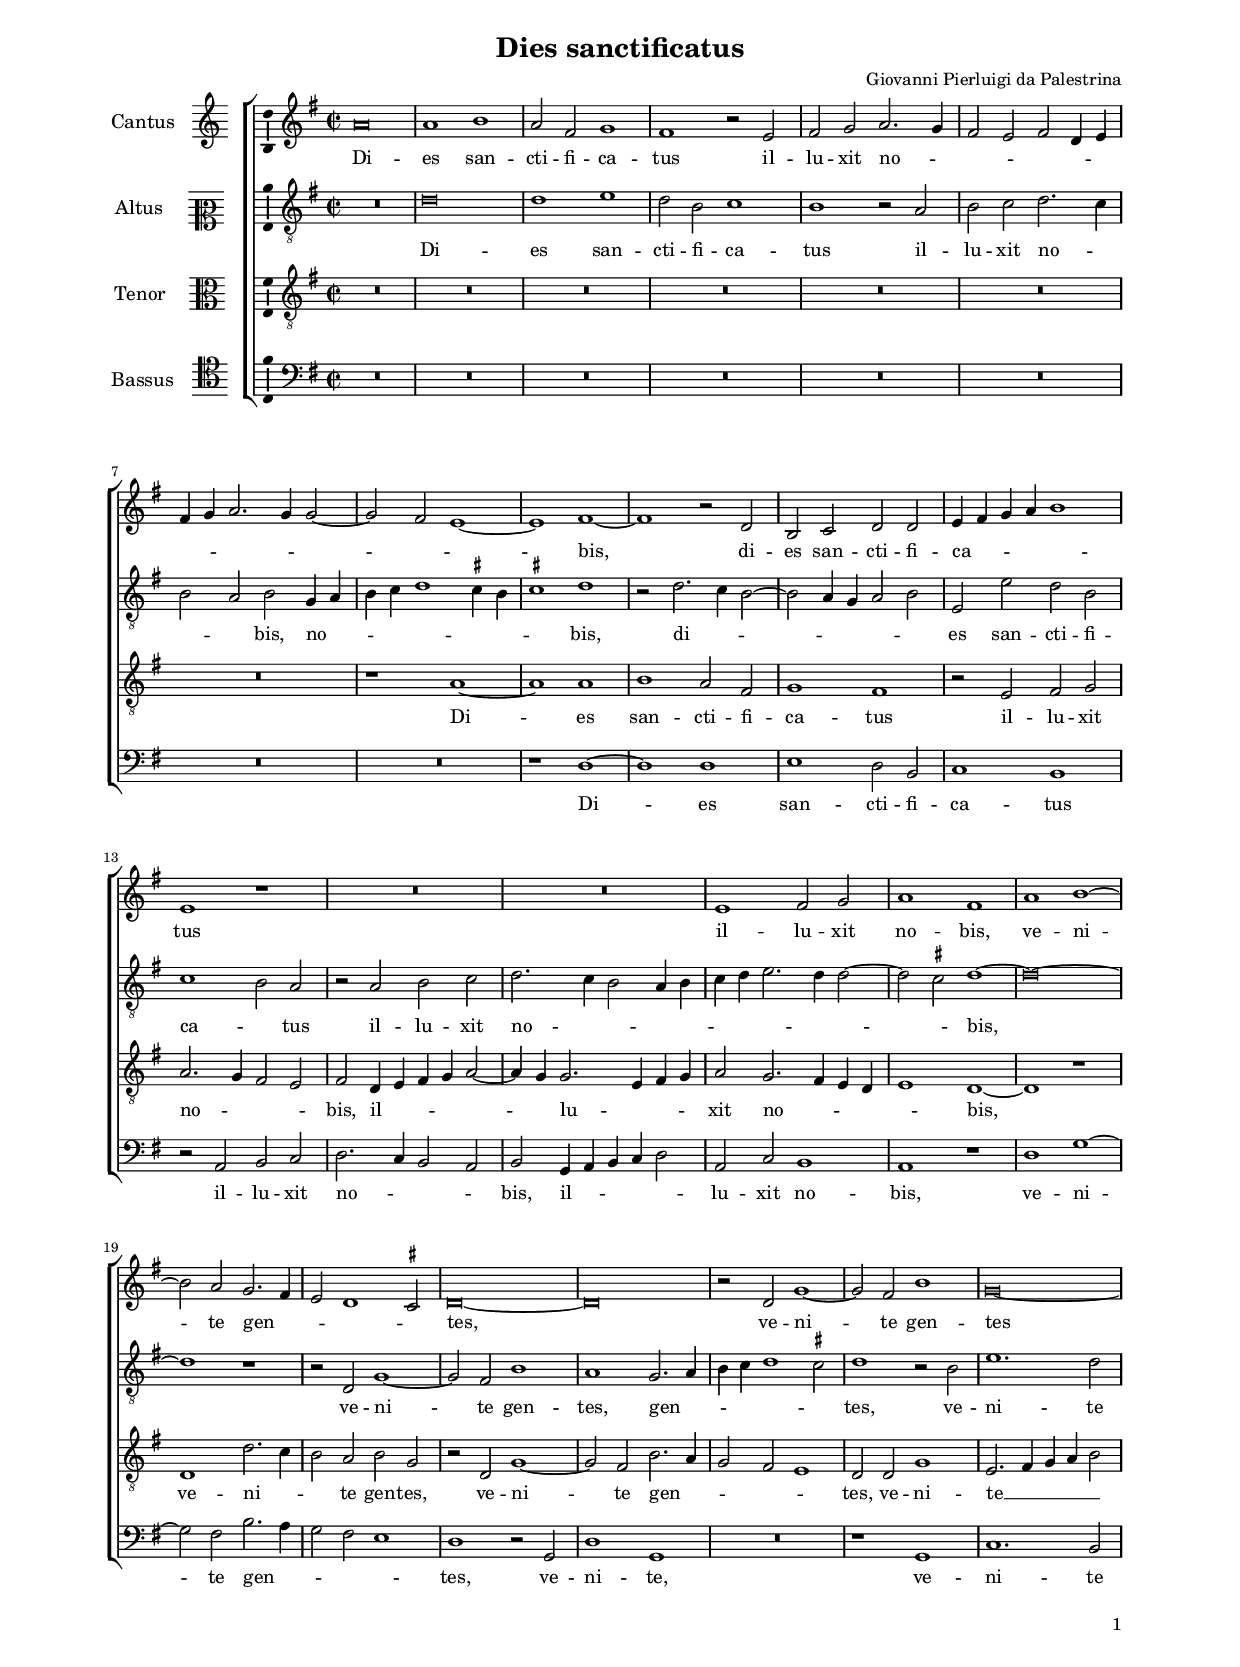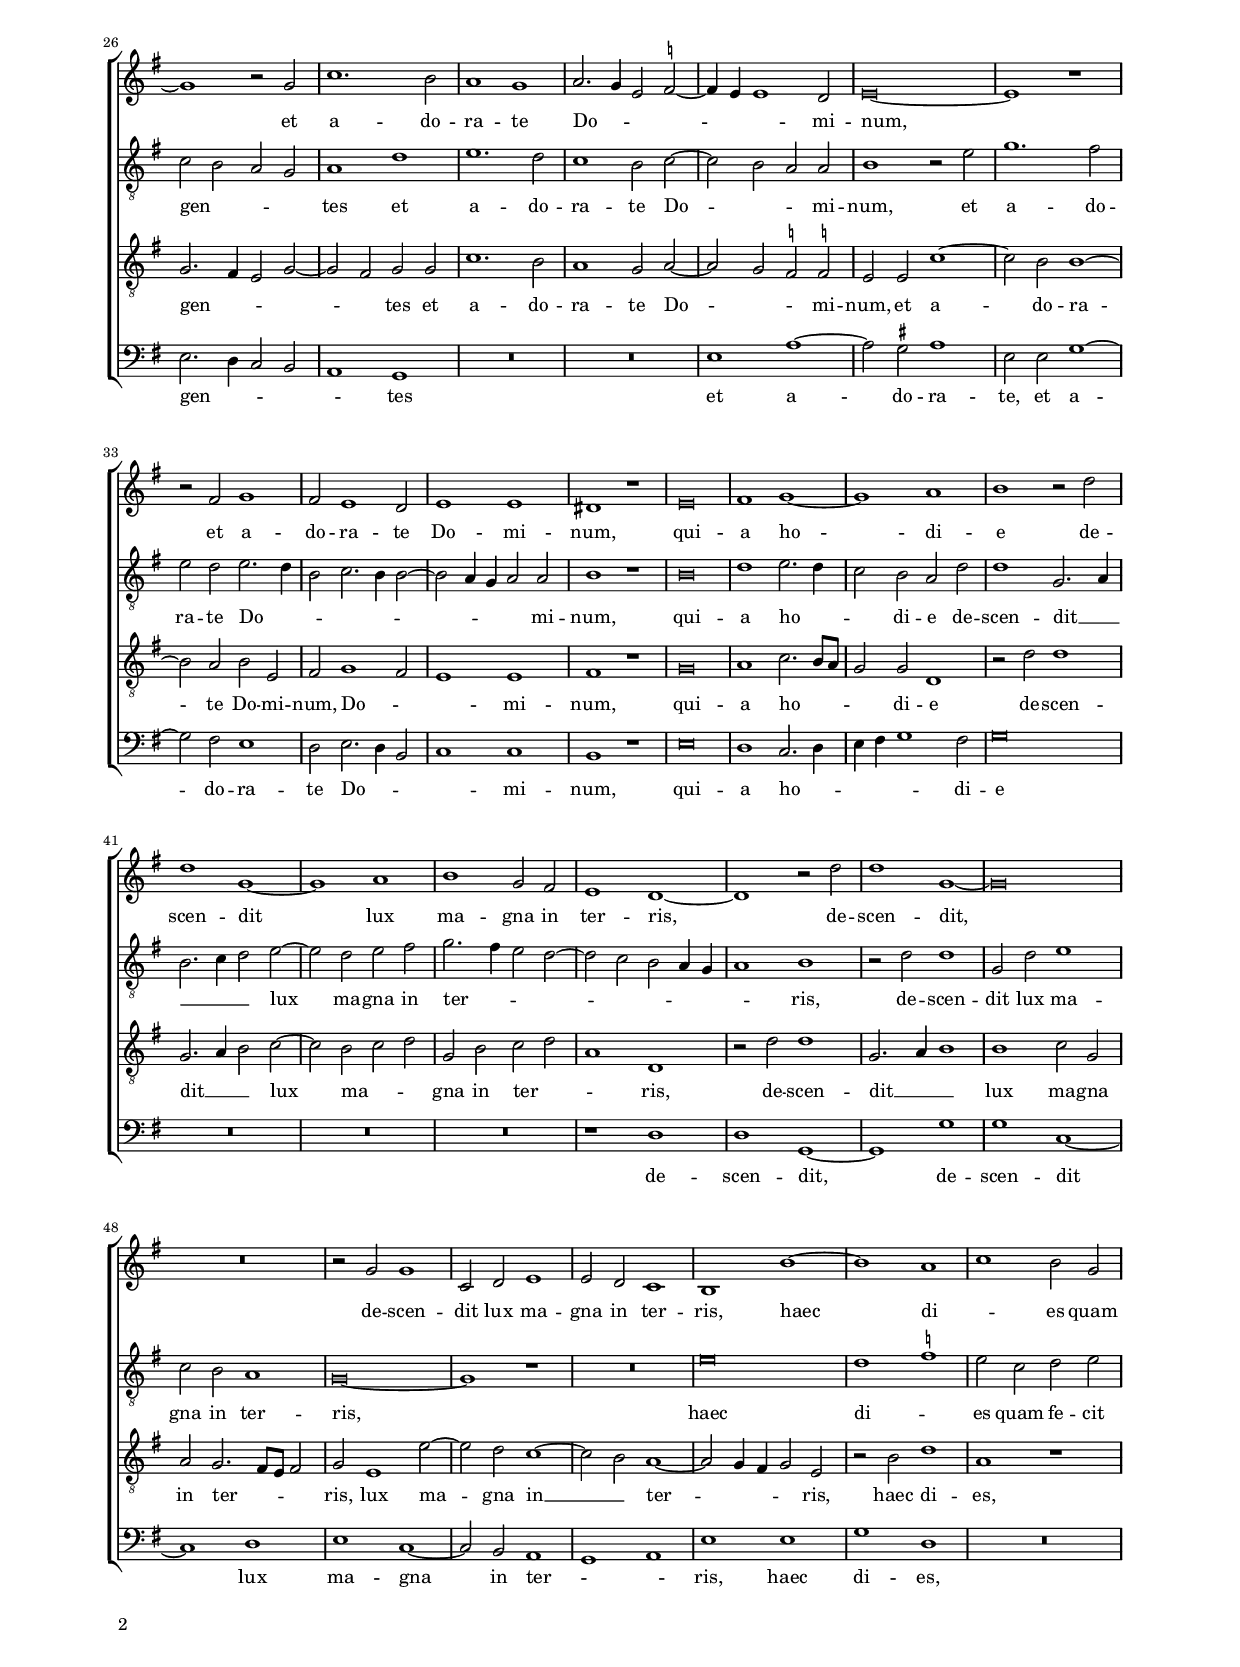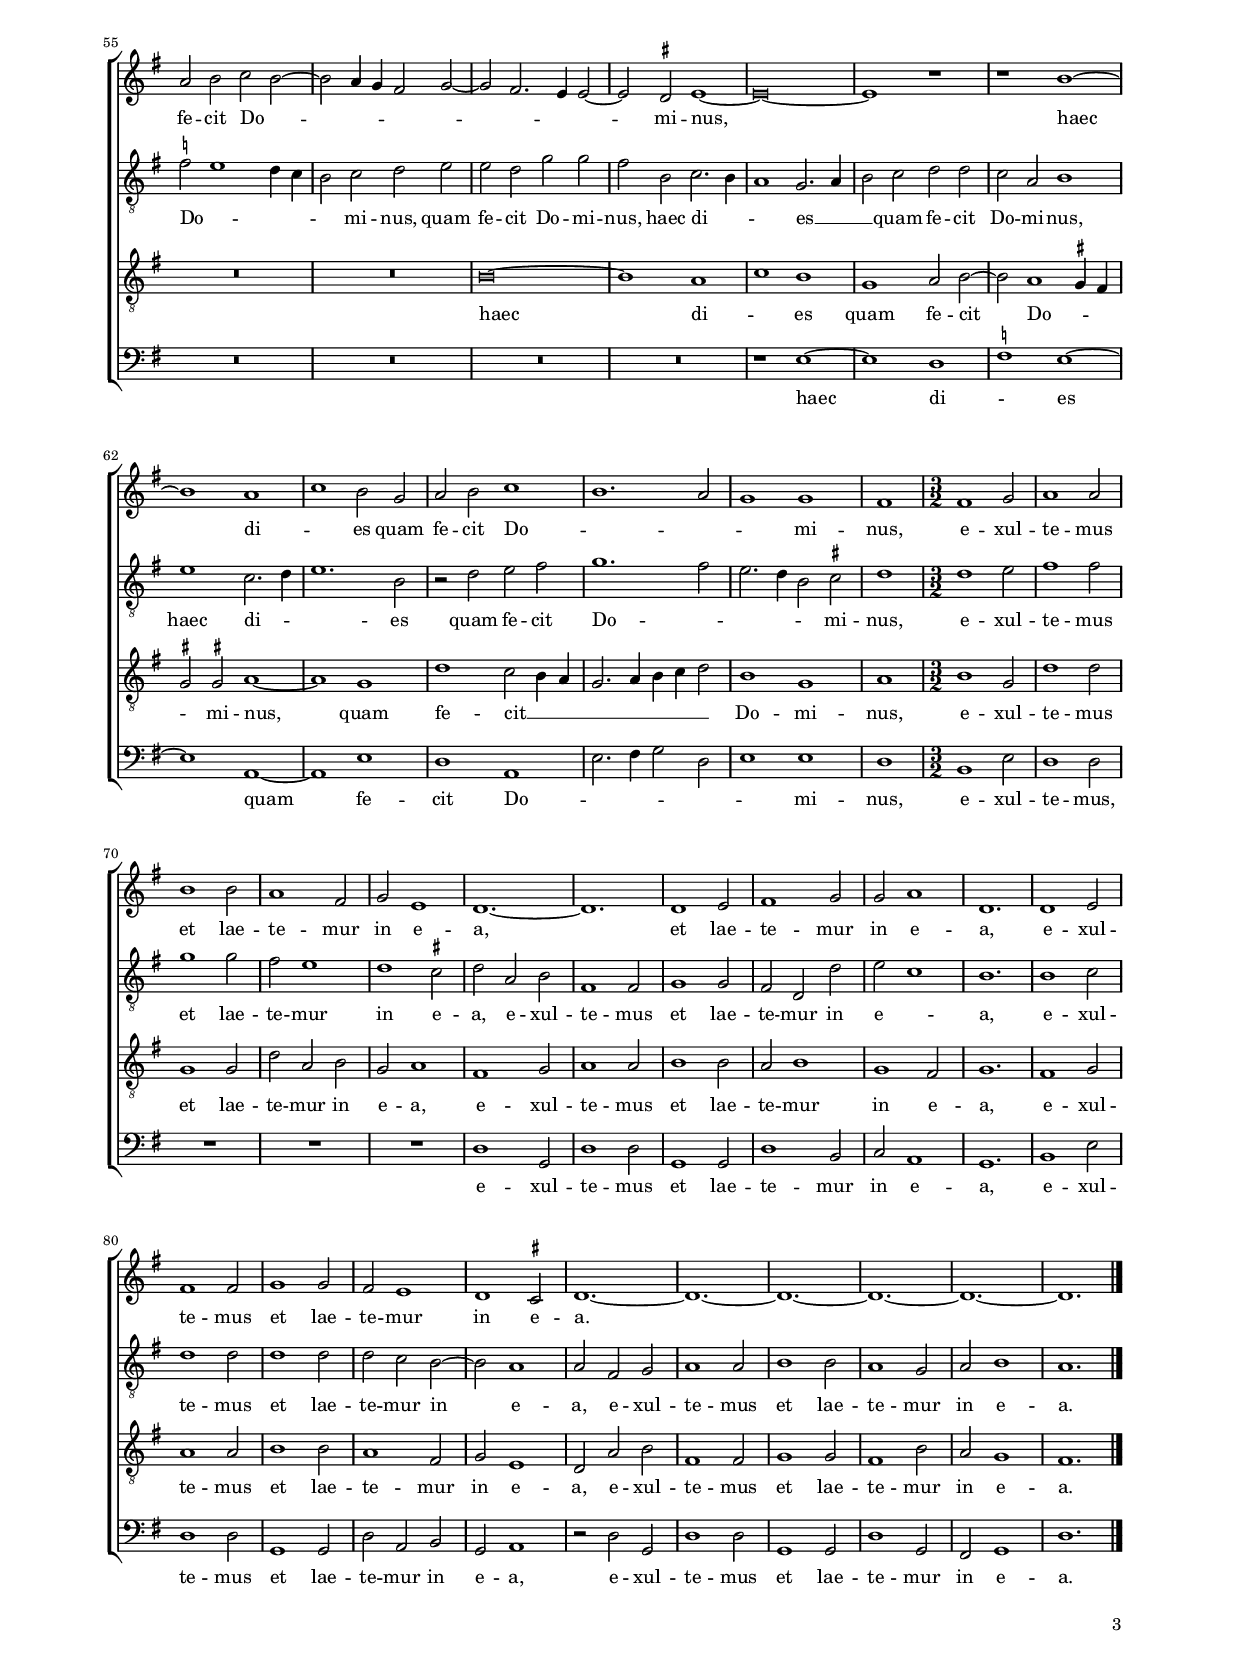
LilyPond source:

\header
{
  title="Dies sanctificatus"
  composer="Giovanni Pierluigi da Palestrina"
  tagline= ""
}

\version "2.22.2"
\language deutsch
#(set-global-staff-size 15)
% #(set-default-paper-size "letter")
#(ly:set-option 'point-and-click #f)

	
global = {
    % \set Staff.autoBeaming = ##f        
	\key c \major
	\time 2/2 \set Score.measureLength = #(ly:make-moment 2/1)
    \set Score.tempoHideNote = ##t
    \tempo 2 = 90
    \skip 1*2*66
    \set Score.measureLength = #(ly:make-moment 1/1)
    \skip 1
    \time 3/2
    \tempo 2 = 135
    \skip 2*3*22 \bar "|."
	}

	ficta = { \once \set suggestAccidentals = ##t }
	
	forget = #(define-music-function (music) (ly:music?) #{
		\accidentalStyle forget
		$music
		\accidentalStyle default
		#})
	

\paper
	{
	top-margin = 1.6 \cm
	bottom-margin = 1 \cm
	left-margin = 2 \cm
	right-margin = 2 \cm
	ragged-bottom = ##f
	ragged-last-bottom = ##f
	print-page-number = ##f
	system-system-spacing = #'((basic-distance . 17) (minimum-distance . 14) (padding . 5) (strechability . 150))
    oddFooterMarkup=\markup   \fill-line { "" \fromproperty #'page:page-number-string }
    evenFooterMarkup=\markup  \fill-line { \fromproperty #'page:page-number-string "" }
    last-bottom-spacing = #'((basic-distance . 11) (minimum-distance . 7) (padding . 4))
	systems-per-page = 4
    page-count = 3        
%	min-systems-per-page = 3
	}


incipitcantus = \markup { \score {
	{
	\set Staff.instrumentName = \markup { \fontsize #1 "Cantus" }
	\key c \major
	\clef violin
	s4 \bar ""
	}
	\layout  {
	raggedright = ##t
	indent = 1.6 \cm
	line-width = 2.2\cm
	\context { \Staff \remove Time_signature_engraver }
	\override Staff.Clef.Y-extent = #'(0 . 0)
	}} \hspace #1 }
	
      
incipitaltus = \markup { \score {
	{
	\set Staff.instrumentName = \markup { \fontsize #1 "Altus" }
	\key c \major
	\clef mezzosoprano
	s4 \bar ""
	}
	\layout  {
	raggedright = ##t
	indent = 1.6 \cm
	line-width = 2.2\cm
	\context { \Staff \remove Time_signature_engraver }
	\override Staff.Clef.Y-extent = #'(0 . 0)
	}} \hspace #1 }


incipittenor = \markup { \score {
	{
	\set Staff.instrumentName = \markup { \fontsize #1 "Tenor" }
	\key c \major
	\clef alto
	s4 \bar ""
	}
	\layout  {
	raggedright = ##t
	indent = 1.6 \cm
	line-width = 2.2\cm
	\context { \Staff \remove Time_signature_engraver }
	\override Staff.Clef.Y-extent = #'(0 . 0)
	}} \hspace #1 }


incipitbassus = \markup { \score {
	{
	\set Staff.instrumentName = \markup { \fontsize #1 "Bassus" }
	\key c \major
	\clef tenor
	s4 \bar ""
	}
	\layout  {
	raggedright = ##t
	indent = 1.6 \cm
	line-width = 2.2\cm
	\context { \Staff \remove Time_signature_engraver }
	\override Staff.Clef.Y-extent = #'(0 . 0)
	}} \hspace #1 }


cantus =  \relative c''
	{
	d\breve
	d1 e
	d2 h c1
	h1 r2 a
%5
	h2 c d2. c4 |
	h2 a h g4 a
	h4 c d2. c4 c2~
	c2 h a1~
	a1 h~
%10
	h1 r2 g |
	e2 f g g
	a4 h c d e1
	a,1 r
	R\breve
%15
	R\breve |
	a1 h2 c
	d1 h
	d1 e~
	e2 d c2. h4
%20
	a2 g1 \ficta fis2 |
	g\breve~
	g\breve
	r2 g c1~
	c2 h e1
%25
	c\breve~ |
	c1 r2 c
	f1. e2
	d1 c
	d2. c4 a2 \ficta b~
%30
	\ficta b4 a a1 g2 |
	a\breve~
	a1 r
	r2 h c1
	h2 a1 g2
%35
	a1 a |
	gis1 r
	a\breve
	h1 c~
	c1 d
%40
	e1 r2 g |
	g1 c,~
	c1 d
	e1 c2 h
	a1 g~
%45
	g1 r2 g' |
	g1 c,~
	c\breve
	R\breve
	r2 c c1
%50
	f,2 g a1 |
	a2 g f1
	e1 e'~
	e1 d
	f1 e2 c
%55
	d2 e f e~ |
	e2 d4 c h2 c~
	c2 h2. a4 a2~
	a2 \ficta gis a1~
	a\breve~
%60
	a1 r |
	r1 e'~
	e1 d
	f1 e2 c
	d2 e f1
%65
	e1. d2 |
	c1 c
	h1
% Triple time
	h1 c2
	d1 d2
%70
	e1 e2 |
	d1 h2
	c2 a1
	g1.~
	g1.
%75
	g1 a2 |
	h1 c2
	c2 d1
	g,1.
	g1 a2
%80
	h1 h2 |
	c1 c2
	h2 a1
	g1 \ficta fis2
	g1.~
%85
	g1.~ |
	g1.~
	g1.~
	g1.~
	g1. |
	}


altus =  \relative c'
	{
	R\breve
	g'\breve
	g1 a
	g2 e f1
%5
	e1 r2 d |
	e2 f g2. f4
	e2 d e c4 d
	e4 f g1 \ficta fis4 e
	\ficta fis1 g
%10
	r2 g2. f4 e2~ |
	e2 d4 c d2 e
	a,2 a' g e
	f1 e2 d
	r2 d e f
%15
	g2. f4 e2 d4 e |
	f4 g a2. g4 g2~
	g2 \ficta fis g1~
	g\breve~
	g1 r
%20
	r2 g, c1~ |
	c2 h e1
	d1 c2. d4
	e4 f g1 \ficta fis2
	g1 r2 e
%25
	a1. g2 |
	f2 e d c
	d1 g
	a1. g2
	f1 e2 f~
%30
	f2 e d d |
	e1 r2 a
	c1. h2
	a2 g a2. g4
	e2 f2. e4 e2~
%35
	e2 d4 c d2 d |
	e1 r
	e\breve
	g1 a2. g4
	f2 e d g
%40
	g1 c,2. d4 |
	e2. f4 g2 a~
	a2 g a h
	c2. h4 a2 g~
	g2 f e d4 c
%45
	d1 e |
	r2 g g1
	c,2 g' a1
	f2 e d1
	c\breve~
%50
	c1 r |
	R\breve
	a'\breve
	g1 \ficta b
	a2 f g a
%55
	\ficta b2 a1 g4 f |
	e2 f g a
	a2 g c c
	h2 e, f2. e4
	d1 c2. d4
%60
	e2 f g g |
	f2 d e1
	a1 f2. g4
	a1. e2
	r2 g a h
%65
	c1. h2 |
	a2. g4 e2 \ficta fis
	g1
% Triple time
	g1 a2
	h1 h2
%70
	c1 c2 |
	h2 a1
	g1 \ficta fis2
	g2 d e
	h1 h2
%75
	c1 c2 |
	h2 g g'
	a2 f1
	e1.
	e1 f2
%80
	g1 g2 |
	g1 g2
	g2 f e~
	e2 d1
	d2 h c
%85
	d1 d2 |
	e1 e2
	d1 c2
	d2 e1
	d1. |
	}


tenor =  \relative c'
	{
	R\breve
	R\breve
	R\breve
	R\breve
%5
	R\breve |
	R\breve
	R\breve
	r1 d~
	d1 d
%10
	e1 d2 h |
	c1 h
	r2 a h c
	d2. c4 h2 a
	h2 g4 a h c d2~
%15
	d4 c c2. a4 h c |
	d2 c2. h4 a g
	a1 g~
	g1 r
	g1 g'2. f4
%20
	e2 d e c |
	r2 g c1~
	c2 h e2. d4
	c2 h a1
	g2 g c1
%25
	a2. h4 c d e2 |
	c2. h4 a2 c~
	c2 h c c
	f1. e2
	d1 c2 d~
%30
	d2 c \ficta b \ficta b! |
	a2 a f'1~
	f2 e e1~
	e2 d e a,
	h2 c1 h2
%35
	a1 a |
	h1 r
	c\breve
	d1 f2. e8 d
	c2 c g1
%40
	r2 g' g1 |
	c,2. d4 e2 f~
	f2 e f g
	c,2 e f g
	d1 g,
%45
	r2 g' g1 |
	c,2. d4 e1
	e1 f2 c
	d2 c2. h8 a h2
	c2 a1 a'2~
%50
	a2 g f1~ |
	f2 e d1~
	d2 c4 h c2 a
	r2 e' g1
	d1 r
%55
	R\breve |
	R\breve
	e\breve~
	e1 d
	f1 e
%60
	c1 d2 e~ |
	e2 d1 \ficta cis4 h
	\ficta cis2 \ficta cis! d1~
	d1 c
	g'1 f2 e4 d
%65
	c2. d4 e f g2 |
	e1 c
	d1
% Triple time
	e1 c2
	g'1 g2
%70
	c,1 c2 |
	g'2 d e
	c2 d1
	h1 c2
	d1 d2
%75
	e1 e2 |
	d2 e1
	c1 h2
	c1.
	h1 c2
%80
	d1 d2 |
	e1 e2
	d1 h2
	c2 a1
	g2 d' e
%85
	h1 h2 |
	c1 c2
	h1 e2
	d2 c1
	h1. |
	}


bassus  =  \relative c
	{
	R\breve
	R\breve
	R\breve
	R\breve
%5
	R\breve |
	R\breve
	R\breve
	R\breve
	r1 g'~
%10
	g1 g |
	a1 g2 e
	f1 e
	r2 d e f
	g2. f4 e2 d
%15
	e2 c4 d e f g2 |
	d2 f e1
	d1 r
	g1 c~
	c2 h e2. d4
%20
	c2 h a1 |
	g1 r2 c,
	g'1 c,
	R\breve
	r1 c
%25
	f1. e2 |
	a2. g4 f2 e
	d1 c
	R\breve
	R\breve
%30
	a'1 d~ |
	d2 \ficta cis d1
	a2 a c1~
	c2 h a1
	g2 a2. g4 e2
%35
	f1 f |
	e1 r
	a\breve
	g1 f2. g4
	a4 h c1 h2
%40
	c\breve |
	R\breve
	R\breve
	R\breve
	r1 g
%45
	g1 c,~ |
	c1 c'
	c1 f,~
	f1 g
	a1 f~
%50
	f2 e d1 |
	c1 d
	a'1 a
	c1 g
	R\breve
%55
	R\breve |
	R\breve
	R\breve
	R\breve
	r1 a~
%60
	a1 g |
	\ficta b1 a~
	a1 d,~
	d1 a'
	g1 d
%65
	a'2. h4 c2 g |
	a1 a
	g1
% Triple time
	e1 a2
	g1 g2
%70
	R1. |
	R1.
	R1.
	g1 c,2
	g'1 g2
%75
	c,1 c2 |
	g'1 e2
	f2 d1
	c1.
	e1 a2
%80
	g1 g2 |
	c,1 c2
	g'2 d e
	c2 d1
	r2 g c,
%85
	g'1 g2 |
	c,1 c2
	g'1 c,2
	h2 c1
	g'1. |        
	}

lyricscantus = \lyricmode {
	Di -- es san -- cti -- fi -- ca -- tus il -- lu -- xit no -- _ _ _ _ _ _ _ _ _ _ _ _ _ bis,
    di -- es san -- cti -- fi -- ca -- _ _ _ _ tus il -- lu -- xit no -- bis,
    ve -- ni -- te gen -- _ _ _ _ tes,
    ve -- ni -- te gen -- tes et a -- do -- ra -- te Do -- _ _ _ _ _ mi -- num,
    et a -- do -- ra -- te Do -- mi -- num,
    qui -- a ho -- di -- e de -- scen -- dit lux ma -- gna in ter -- ris,
    de -- scen -- dit,
    de -- scen -- dit lux ma -- gna in ter -- ris,
    haec di -- _ es quam fe -- cit Do -- _ _ _ _ _ _ _ _ mi -- nus,
    haec di -- _ es quam fe -- cit Do -- _ _ _ mi -- nus,
    e -- xul -- te -- mus et lae -- te -- mur in e -- a,
    et lae -- te -- mur in e -- a,
    e -- xul -- te -- mus et lae -- te -- mur in e -- a.
	}


lyricsaltus = \lyricmode {
	Di -- es san -- cti -- fi -- ca -- tus il -- lu -- xit no -- _ _ _ bis,
    no -- _ _ _ _ _ _ _ bis,
    di -- _ _ _ _ _ _ es san -- cti -- fi -- ca -- _ tus il -- lu -- xit no -- _ _ _ _ _ _ _ _ _ _ bis,
    ve -- ni -- te gen -- tes,
    gen -- _ _ _ _ _ tes,
    ve -- ni -- te gen -- _ _ _ tes et a -- do -- ra -- te Do -- _ _ mi -- num,
    et a -- do -- ra -- te Do -- _ _ _ _ _ _ _ _ mi -- num,
    qui -- a ho -- _ _ di -- e de -- scen -- dit __ _ _ _ _ lux ma -- gna in ter -- _ _ _ _ _ _ _ _ ris,
    de -- scen -- dit lux ma -- gna in ter -- ris,
    haec di -- _ es quam fe -- cit Do -- _ _ _ _ mi -- nus,
    quam fe -- cit Do -- mi -- nus,
    haec di -- _ _ es __ _ _ quam fe -- cit Do -- mi -- nus,
    haec di -- _ _ es quam fe -- cit Do -- _ _ _ _ mi -- nus,
    e -- xul -- te -- mus et lae -- te -- mur in e -- a,
    e -- xul -- te -- mus et lae -- te -- mur in e -- _ a,
    e -- xul -- te -- mus et lae -- te -- mur in e -- a,
    e -- xul -- te -- mus et lae -- te -- mur in e -- a.
	}


lyricstenor = \lyricmode {
	Di -- es san -- cti -- fi -- ca -- tus il -- lu -- xit no -- _ _ _ bis,
    il -- _ _ _ _ _ lu -- _ _ _ xit no -- _ _ _ _ bis,
    ve -- ni -- _ _ te gen -- tes,
    ve -- ni -- te gen -- _ _ _ _ tes,
    ve -- ni -- te __ _ _ _ _ gen -- _ _ _ _ tes et a -- do -- ra -- te Do -- _ _ mi -- num,
    et a -- do -- ra -- te Do -- mi -- num,
    Do -- _ _ mi -- num,
    qui -- a ho -- _ _ _ di -- e de -- scen -- dit __ _ _ lux ma -- _ _ gna in ter -- _ _ ris,
    de -- scen -- dit __ _ _ lux ma -- gna in ter -- _ _ _ ris,
    lux ma -- gna in __ _ ter -- _ _ _ ris,
    haec di -- es,
    haec di -- _ es quam fe -- cit Do -- _ _ _ mi -- nus,
    quam fe -- cit __ _ _ _ _ _ _ _ Do -- mi -- nus,
    e -- xul -- te -- mus et lae -- te -- mur in e -- a,
    e -- xul -- te -- mus et lae -- te -- mur in e -- a,
    e -- xul -- te -- mus et lae -- te -- mur in e -- a,
    e -- xul -- te -- mus et lae -- te -- mur in e -- a.
	}


lyricsbassus = \lyricmode {
	Di -- es san -- cti -- fi -- ca -- tus il -- lu -- xit no -- _ _ _ bis,
    il -- _ _ _ _ lu -- xit no -- bis,
    ve -- ni -- te gen -- _ _ _ _ tes,
    ve -- ni -- te,
    ve -- ni -- te gen -- _ _ _ _ tes et a -- do -- ra -- te,
    et a -- do -- ra -- te Do -- _ _ _ mi -- num,
    qui -- a ho -- _ _ _ _ di -- e de -- scen -- dit,
    de -- scen -- dit lux ma -- gna in ter -- _ _ ris,
    haec di -- es,
    haec di -- _ es quam fe -- cit Do -- _ _ _ _ _ mi -- nus,
    e -- xul -- te -- mus,
    e -- xul -- te -- mus et lae -- te -- mur in e -- a,
    e -- xul -- te -- mus et lae -- te -- mur in e -- a,
    e -- xul -- te -- mus et lae -- te -- mur in e -- a.
	}


\score
{  
	\transpose c g, {
	\new ChoirStaff \with { \override StaffGrouper.staff-staff-spacing.basic-distance = #12 }
	<<

	\new Staff << \global
	\new Voice="v1" {
		\set Staff.instrumentName=\incipitcantus
        %       \set Staff.instrumentName="S"
		\set Staff.midiInstrument = "reed organ"
		\clef "violin"
		\cantus }
	\new Lyrics \lyricsto "v1" {\lyricscantus }
	>>


	\new Staff << \global
	\new Voice="v2" {
		\set Staff.instrumentName=\incipitaltus
        %       \set Staff.instrumentName="A"
		\set Staff.midiInstrument = "reed organ"
        \clef "G_8"
		\altus}
	\new Lyrics \lyricsto "v2" {\lyricsaltus }
	>>


	\new Staff << \global
	\new Voice="v3" {
		\set Staff.instrumentName=\incipittenor
        %       \set Staff.instrumentName="T"
		\set Staff.midiInstrument = "reed organ"
		\clef "G_8"
		\tenor }
	\new Lyrics \lyricsto "v3" {\lyricstenor }
	>>


	\new Staff << \global
	\new Voice="v4" {
		\set Staff.instrumentName=\incipitbassus
        %       \set Staff.instrumentName="B"
		\set Staff.midiInstrument = "reed organ"
		\clef "bass" 
		\bassus }
	\new Lyrics \lyricsto "v4" {\lyricsbassus}
	>>

	>>
	} % transpose

	\layout
	{
	indent = 2.3 \cm
	\context { \Lyrics \override VerticalAxisGroup.nonstaff-relatedstaff-spacing.padding = #1.1 }
%	\context { \Lyrics \override LyricText.font-size = #1 }
	\context { \Staff \override TimeSignature.break-visibility = #end-of-line-invisible }
    \context { \Staff \consists "Ambitus_engraver" }
	\context { \Score \override BarNumber.padding = #2 }
	\context { \Voice \override NoteHead.style = #'baroque }
	}

\midi
	{
	}
	
}


% EOF
